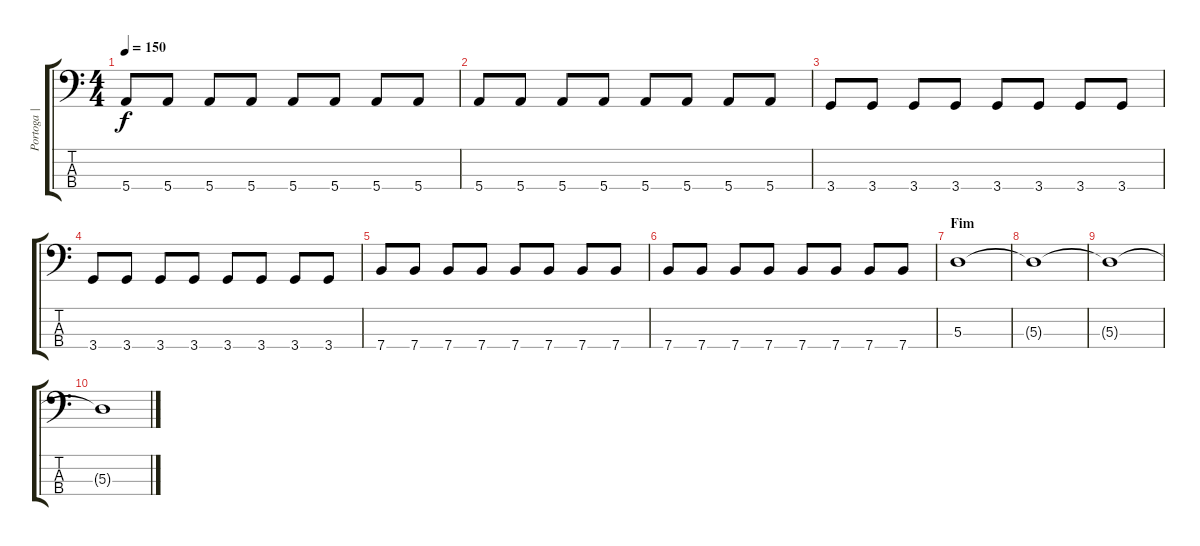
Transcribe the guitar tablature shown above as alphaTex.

\track ("Portoga | Baixo" "Portoga | ") {instrument synthbass2}
\staff {score tabs}
\tuning (G2 D2 A1 E1) {hide}
\ts (4 4)
\tempo 150
\clef f4
\ks c
5.4.8{dy f} 5.4.8 5.4.8 5.4.8 5.4.8 5.4.8 5.4.8 5.4.8 |
5.4.8 5.4.8 5.4.8 5.4.8 5.4.8 5.4.8 5.4.8 5.4.8 |
3.4.8 3.4.8 3.4.8 3.4.8 3.4.8 3.4.8 3.4.8 3.4.8 |
3.4.8 3.4.8 3.4.8 3.4.8 3.4.8 3.4.8 3.4.8 3.4.8 |
7.4.8 7.4.8 7.4.8 7.4.8 7.4.8 7.4.8 7.4.8 7.4.8 |
7.4.8 7.4.8 7.4.8 7.4.8 7.4.8 7.4.8 7.4.8 7.4.8 |
\section ("" "Fim")
5.3.1 |
5.3{t}.1 |
5.3{t}.1 |
5.3{t}.1
